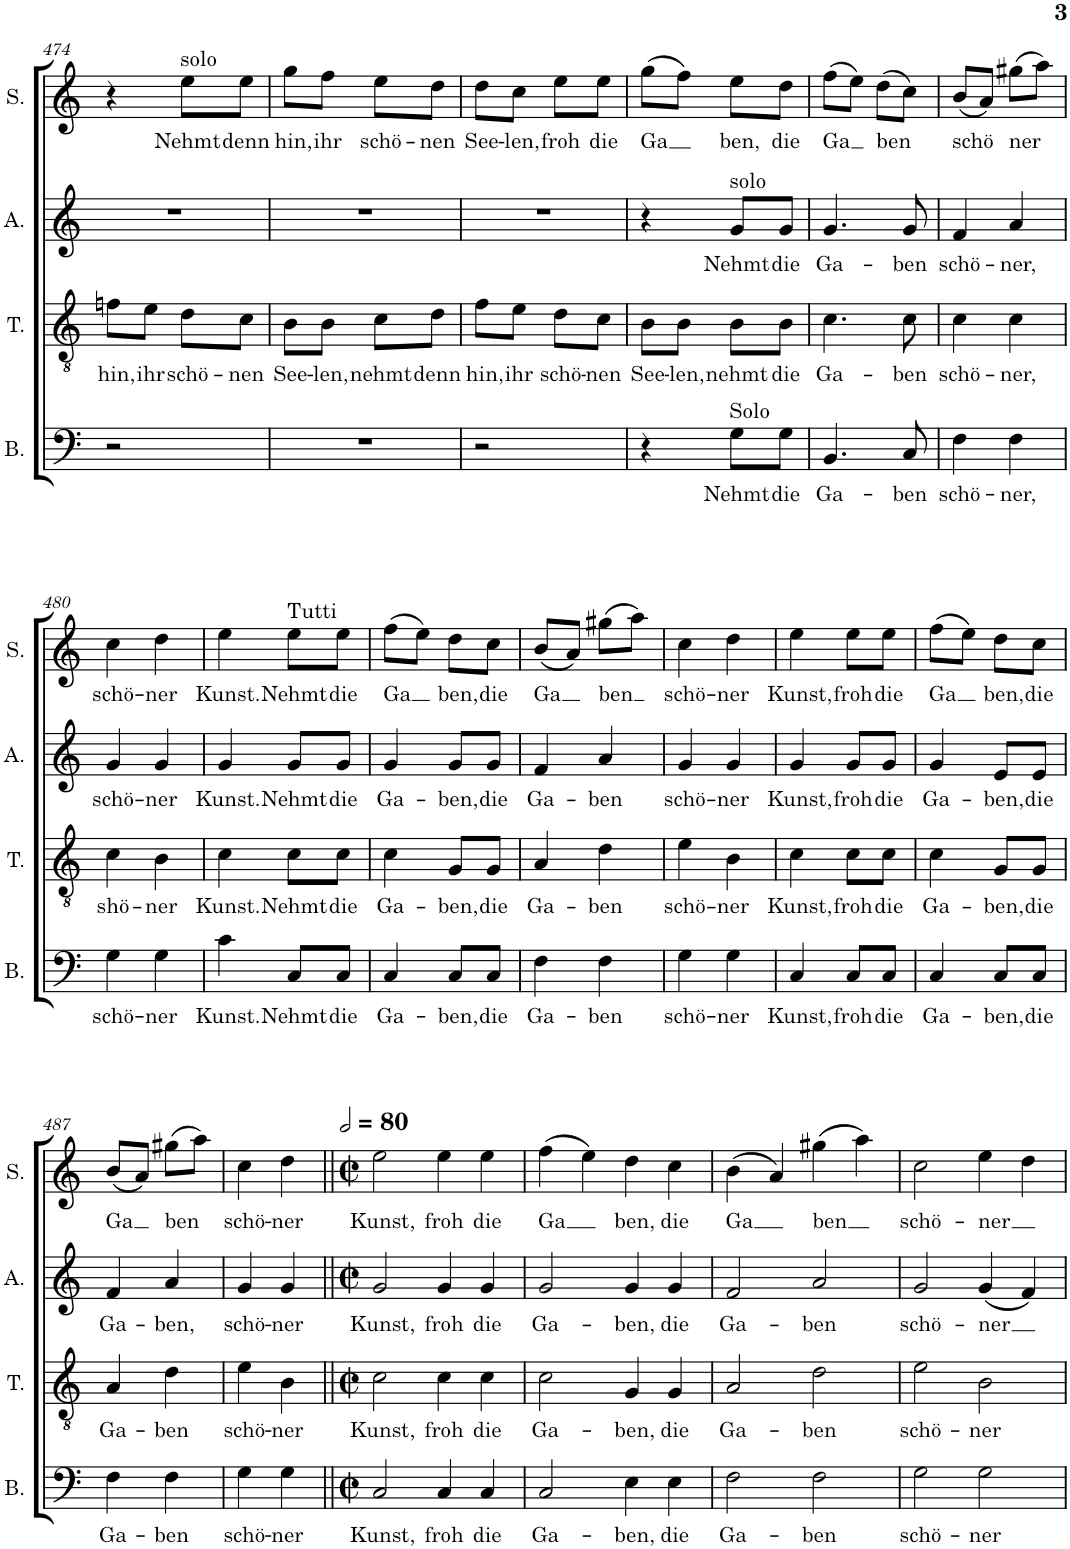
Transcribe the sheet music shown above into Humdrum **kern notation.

**kern	**text	**kern	**text	**kern	**text	**kern	**text
*part4	*part4	*part3	*part3	*part2	*part2	*part1	*part1
*staff4	*staff4	*staff3	*staff3	*staff2	*staff2	*staff1	*staff1
*I"Bass	*	*I"Tenor	*	*I"Alto	*	*I"Soprano	*
*I'B.	*	*I'T.	*	*I'A.	*	*I'S.	*
!!LO:PB:g=z
*clefF4	*	*clefGv2	*	*clefG2	*	*clefG2	*
*k[]	*	*k[]	*	*k[]	*	*k[]	*
*M2/4	*	*M2/4	*	*M2/4	*	*M2/4	*
=474	=474	=474	=474	=474	=474	=474	=474
!	!	!	!LO:LY:b	!	!	!	!
2r	.	8fn\L	hin,	2r	.	4r	.
!	!	!	!LO:LY:b	!	!	!	!
.	.	8e\J	ihr	.	.	.	.
!	!	!	!	!	!	!LO:TX:a:t=solo	!
!	!	!	!LO:LY:b	!	!	!	!LO:LY:b
.	.	8d\L	schö-	.	.	8ee\L	Nehmt
!	!	!	!LO:LY:b	!	!	!	!LO:LY:b
.	.	8c\J	-nen	.	.	8ee\J	denn
=475	=475	=475	=475	=475	=475	=475	=475
!	!	!	!LO:LY:b	!	!	!	!LO:LY:b
2r	.	8B\L	See-	2r	.	8gg\L	hin,
!	!	!	!LO:LY:b	!	!	!	!LO:LY:b
.	.	8B\J	-len,	.	.	8ff\J	ihr
!	!	!	!LO:LY:b	!	!	!	!LO:LY:b
.	.	8c\L	nehmt	.	.	8ee\L	schö-
!	!	!	!LO:LY:b	!	!	!	!LO:LY:b
.	.	8d\J	denn	.	.	8dd\J	-nen
=476	=476	=476	=476	=476	=476	=476	=476
!	!	!	!LO:LY:b	!	!	!	!LO:LY:b
2r	.	8f\L	hin,	2r	.	8dd\L	See-
!	!	!	!LO:LY:b	!	!	!	!LO:LY:b
.	.	8e\J	ihr	.	.	8cc\J	-len,
!	!	!	!LO:LY:b	!	!	!	!LO:LY:b
.	.	8d\L	schö-	.	.	8ee\L	froh
!	!	!	!LO:LY:b	!	!	!	!LO:LY:b
.	.	8c\J	-nen	.	.	8ee\J	die
=477	=477	=477	=477	=477	=477	=477	=477
!	!	!	!LO:LY:b	!	!	!	!LO:LY:b
4r	.	8B\L	See-	4r	.	(8gg\L	Ga
!	!	!	!LO:LY:b	!	!	!	!
.	.	8B\J	-len,	.	.	8ff\J)	.
!	!	!	!	!LO:TX:a:t=solo	!	!	!
!LO:TX:a:t=Solo	!	!	!	!	!	!	!
!	!LO:LY:b	!	!LO:LY:b	!	!LO:LY:b	!	!LO:LY:b
8G\L	Nehmt	8B\L	nehmt	8g/L	Nehmt	8ee\L	ben,
!	!LO:LY:b	!	!LO:LY:b	!	!LO:LY:b	!	!LO:LY:b
8G\J	die	8B\J	die	8g/J	die	8dd\J	die
=478	=478	=478	=478	=478	=478	=478	=478
!	!LO:LY:b	!	!LO:LY:b	!	!LO:LY:b	!	!LO:LY:b
4.BB/	Ga-	4.c\	Ga-	4.g/	Ga-	(8ff\L	Ga
.	.	.	.	.	.	8ee\J)	.
!	!	!	!	!	!	!	!LO:LY:b
.	.	.	.	.	.	(8dd\L	ben
!	!LO:LY:b	!	!LO:LY:b	!	!LO:LY:b	!	!
8C/	-ben	8c\	-ben	8g/	-ben	8cc\J)	.
=479	=479	=479	=479	=479	=479	=479	=479
!	!LO:LY:b	!	!LO:LY:b	!	!LO:LY:b	!	!LO:LY:b
4F\	schö-	4c\	schö-	4f/	schö-	(8b/L	schö
.	.	.	.	.	.	8a/J)	.
!	!LO:LY:b	!	!LO:LY:b	!	!LO:LY:b	!	!LO:LY:b
4F\	-ner,	4c\	-ner,	4a/	-ner,	(8gg#X\L	ner
.	.	.	.	.	.	8aa\J)	.
!!LO:LB:g=z
=480	=480	=480	=480	=480	=480	=480	=480
!	!LO:LY:b	!	!LO:LY:b	!	!LO:LY:b	!	!LO:LY:b
4G\	schö-	4c\	shö-	4g/	schö-	4cc\	schö-
!	!LO:LY:b	!	!LO:LY:b	!	!LO:LY:b	!	!LO:LY:b
4G\	-ner	4B\	-ner	4g/	-ner	4dd\	-ner
=481	=481	=481	=481	=481	=481	=481	=481
!	!LO:LY:b	!	!LO:LY:b	!	!LO:LY:b	!	!LO:LY:b
4c\	Kunst.	4c\	Kunst.	4g/	Kunst.	4ee\	Kunst.
!	!	!	!	!	!	!LO:TX:a:t=Tutti	!
!	!LO:LY:b	!	!LO:LY:b	!	!LO:LY:b	!	!LO:LY:b
8C/L	Nehmt	8c\L	Nehmt	8g/L	Nehmt	8ee\L	Nehmt
!	!LO:LY:b	!	!LO:LY:b	!	!LO:LY:b	!	!LO:LY:b
8C/J	die	8c\J	die	8g/J	die	8ee\J	die
=482	=482	=482	=482	=482	=482	=482	=482
!	!LO:LY:b	!	!LO:LY:b	!	!LO:LY:b	!	!LO:LY:b
4C/	Ga-	4c\	Ga-	4g/	Ga-	(8ff\L	Ga
.	.	.	.	.	.	8ee\J)	.
!	!LO:LY:b	!	!LO:LY:b	!	!LO:LY:b	!	!LO:LY:b
8C/L	-ben,	8G/L	-ben,	8g/L	-ben,	8dd\L	ben,
!	!LO:LY:b	!	!LO:LY:b	!	!LO:LY:b	!	!LO:LY:b
8C/J	die	8G/J	die	8g/J	die	8cc\J	die
=483	=483	=483	=483	=483	=483	=483	=483
!	!LO:LY:b	!	!LO:LY:b	!	!LO:LY:b	!	!LO:LY:b
4F\	Ga-	4A/	Ga-	4f/	Ga-	(8b/L	Ga
.	.	.	.	.	.	8a/J)	.
!	!LO:LY:b	!	!LO:LY:b	!	!LO:LY:b	!	!LO:LY:b
4F\	-ben	4d\	-ben	4a/	-ben	(8gg#X\L	ben
.	.	.	.	.	.	8aa\J)	.
=484	=484	=484	=484	=484	=484	=484	=484
!	!LO:LY:b	!	!LO:LY:b	!	!LO:LY:b	!	!LO:LY:b
4G\	schö-	4e\	schö-	4g/	schö-	4cc\	schö-
!	!LO:LY:b	!	!LO:LY:b	!	!LO:LY:b	!	!LO:LY:b
4G\	-ner	4B\	-ner	4g/	-ner	4dd\	-ner
=485	=485	=485	=485	=485	=485	=485	=485
!	!LO:LY:b	!	!LO:LY:b	!	!LO:LY:b	!	!LO:LY:b
4C/	Kunst,	4c\	Kunst,	4g/	Kunst,	4ee\	Kunst,
!	!LO:LY:b	!	!LO:LY:b	!	!LO:LY:b	!	!LO:LY:b
8C/L	froh	8c\L	froh	8g/L	froh	8ee\L	froh
!	!LO:LY:b	!	!LO:LY:b	!	!LO:LY:b	!	!LO:LY:b
8C/J	die	8c\J	die	8g/J	die	8ee\J	die
=486	=486	=486	=486	=486	=486	=486	=486
!	!LO:LY:b	!	!LO:LY:b	!	!LO:LY:b	!	!LO:LY:b
4C/	Ga-	4c\	Ga-	4g/	Ga-	(8ff\L	Ga
.	.	.	.	.	.	8ee\J)	.
!	!LO:LY:b	!	!LO:LY:b	!	!LO:LY:b	!	!LO:LY:b
8C/L	-ben,	8G/L	-ben,	8e/L	-ben,	8dd\L	ben,
!	!LO:LY:b	!	!LO:LY:b	!	!LO:LY:b	!	!LO:LY:b
8C/J	die	8G/J	die	8e/J	die	8cc\J	die
!!LO:LB:g=z
=487	=487	=487	=487	=487	=487	=487	=487
!	!LO:LY:b	!	!LO:LY:b	!	!LO:LY:b	!	!LO:LY:b
4F\	Ga-	4A/	Ga-	4f/	Ga-	(8b/L	Ga
.	.	.	.	.	.	8a/J)	.
!	!LO:LY:b	!	!LO:LY:b	!	!LO:LY:b	!	!LO:LY:b
4F\	-ben	4d\	-ben	4a/	-ben,	(8gg#X\L	ben
.	.	.	.	.	.	8aa\J)	.
=488	=488	=488	=488	=488	=488	=488	=488
!	!LO:LY:b	!	!LO:LY:b	!	!LO:LY:b	!	!LO:LY:b
4G\	schö-	4e\	schö-	4g/	schö-	4cc\	schö-
!	!LO:LY:b	!	!LO:LY:b	!	!LO:LY:b	!	!LO:LY:b
4G\	-ner	4B\	-ner	4g/	-ner	4dd\	-ner
=489||	=489||	=489||	=489||	=489||	=489||	=489||	=489||
*M2/2	*	*M2/2	*	*M2/2	*	*M2/2	*
*met(c|)	*	*met(c|)	*	*met(c|)	*	*met(c|)	*
*	*	*	*	*	*	*MM160	*
!	!LO:LY:b	!	!LO:LY:b	!	!LO:LY:b	!	!LO:LY:b
2C/	Kunst,	2c\	Kunst,	2g/	Kunst,	2ee\	Kunst,
!	!LO:LY:b	!	!LO:LY:b	!	!LO:LY:b	!	!LO:LY:b
4C/	froh	4c\	froh	4g/	froh	4ee\	froh
!	!LO:LY:b	!	!LO:LY:b	!	!LO:LY:b	!	!LO:LY:b
4C/	die	4c\	die	4g/	die	4ee\	die
=490	=490	=490	=490	=490	=490	=490	=490
!	!LO:LY:b	!	!LO:LY:b	!	!LO:LY:b	!	!LO:LY:b
2C/	Ga-	2c\	Ga-	2g/	Ga-	(4ff\	Ga
.	.	.	.	.	.	4ee\)	.
!	!LO:LY:b	!	!LO:LY:b	!	!LO:LY:b	!	!LO:LY:b
4E\	-ben,	4G/	-ben,	4g/	-ben,	4dd\	ben,
!	!LO:LY:b	!	!LO:LY:b	!	!LO:LY:b	!	!LO:LY:b
4E\	die	4G/	die	4g/	die	4cc\	die
=491	=491	=491	=491	=491	=491	=491	=491
!	!LO:LY:b	!	!LO:LY:b	!	!LO:LY:b	!	!LO:LY:b
2F\	Ga-	2A/	Ga-	2f/	Ga-	(4b\	Ga
.	.	.	.	.	.	4a/)	.
!	!LO:LY:b	!	!LO:LY:b	!	!LO:LY:b	!	!LO:LY:b
2F\	-ben	2d\	-ben	2a/	-ben	(4gg#X\	ben
.	.	.	.	.	.	4aa\)	.
=492	=492	=492	=492	=492	=492	=492	=492
!	!LO:LY:b	!	!LO:LY:b	!	!LO:LY:b	!	!LO:LY:b
2G\	schö-	2e\	schö-	2g/	schö-	2cc\	schö-
!	!LO:LY:b	!	!LO:LY:b	!	!LO:LY:b	!	!LO:LY:b
2G\	-ner	2B\	-ner	(4g/	-ner	4ee\	-ner
.	.	.	.	4f/)	.	4dd\	.
=	=	=	=	=	=	=	=
*-	*-	*-	*-	*-	*-	*-	*-
